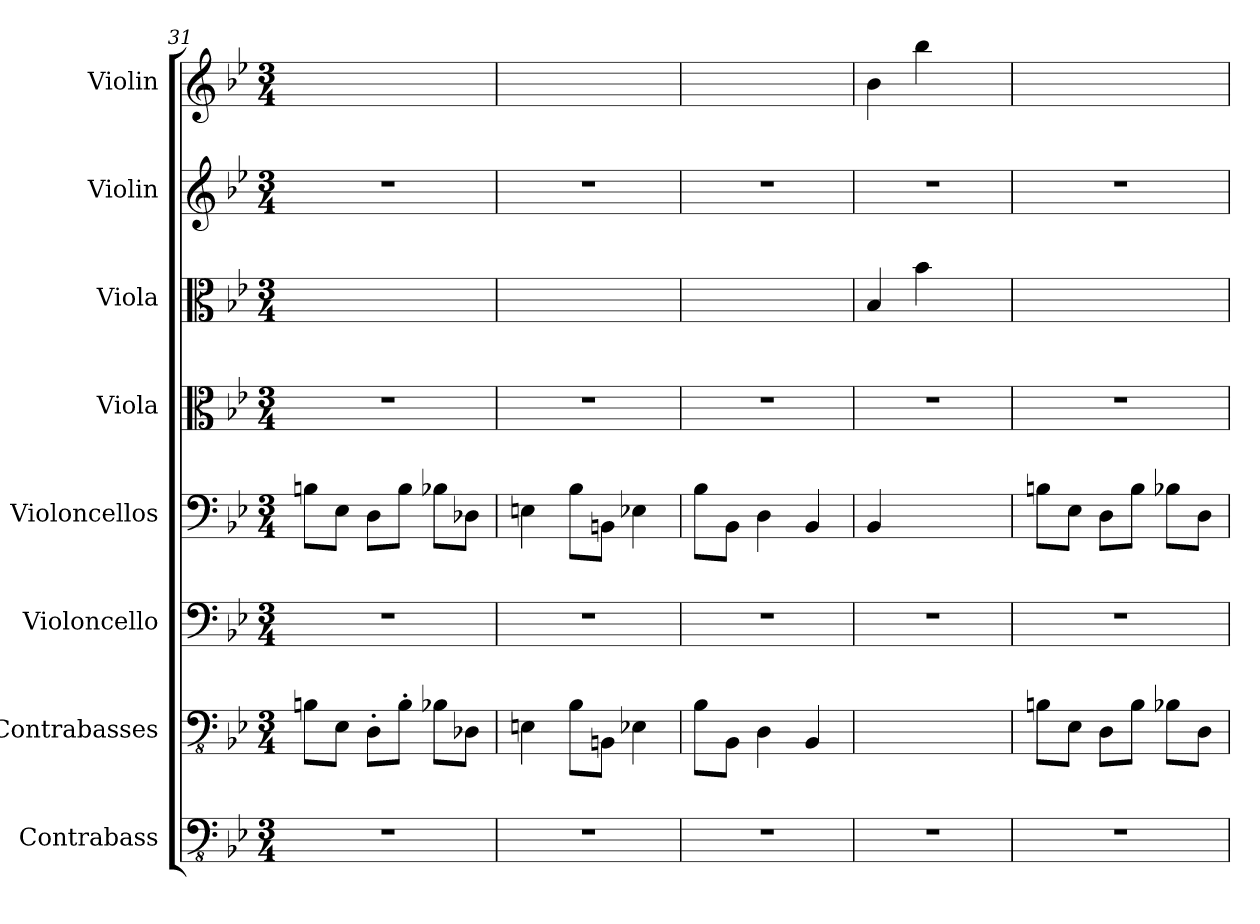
**kern	**kern	**kern	**kern	**kern	**kern	**kern	**kern
*part8	*part7	*part6	*part5	*part4	*part3	*part2	*part1
*staff8	*staff7	*staff6	*staff5	*staff4	*staff3	*staff2	*staff1
*I"Contrabass	*I"Contrabasses	*I"Violoncello	*I"Violoncellos	*I"Viola	*I"Viola	*I"Violin	*I"Violin
*I'Cb.	*I'Cbs.	*I'Vc.	*I'Vcs.	*I'Vla.	*I'Vla.	*I'Vln.	*I'Vln.
*clefFv4	*clefFv4	*clefF4	*clefF4	*clefC3	*clefC3	*clefG2	*clefG2
*ITrd7c12	*	*	*	*	*	*	*
*k[b-e-]	*k[b-e-]	*k[b-e-]	*k[b-e-]	*k[b-e-]	*k[b-e-]	*k[b-e-]	*k[b-e-]
*M3/4	*M3/4	*M3/4	*M3/4	*M3/4	*M3/4	*M3/4	*M3/4
=31	=31	=31	=31	=31	=31	=31	=31
2.r	8BBn\L	2.r	8Bn\L	2.r	2.ryy	2.r	2.ryy
.	8EE-\J	.	8E-\J	.	.	.	.
.	8DD'\L	.	8D\L	.	.	.	.
.	8BB'\J	.	8B\J	.	.	.	.
.	8BB-X\L	.	8B-X\L	.	.	.	.
.	8DD-X\J	.	8D-X\J	.	.	.	.
=32	=32	=32	=32	=32	=32	=32	=32
2.r	4EEn\	2.r	4En\	2.r	2.ryy	2.r	2.ryy
.	8BB-\L	.	8B-\L	.	.	.	.
.	8BBBn\J	.	8BBn\J	.	.	.	.
.	4EE-X\	.	4E-X\	.	.	.	.
=33	=33	=33	=33	=33	=33	=33	=33
2.r	8BB-\L	2.r	8B-\L	2.r	2.ryy	2.r	2.ryy
.	8BBB-\J	.	8BB-\J	.	.	.	.
.	4DD\	.	4D\	.	.	.	.
.	4BBB-/	.	4BB-/	.	.	.	.
=34	=34	=34	=34	=34	=34	=34	=34
2.r	2.ryy	2.r	4BB-/	2.r	4B-/	2.r	4b-\
.	.	.	4ryy	.	4b-\	.	4bb-\
.	.	.	4ryy	.	4ryy	.	4ryy
=35	=35	=35	=35	=35	=35	=35	=35
*	*	*	*	*	*	*	*MM190
2.r	8BBn\L	2.r	8Bn\L	2.r	2.ryy	2.r	2.ryy
.	8EE-\J	.	8E-\J	.	.	.	.
.	8DD\L	.	8D\L	.	.	.	.
.	8BB\J	.	8B\J	.	.	.	.
.	8BB-X\L	.	8B-X\L	.	.	.	.
.	8DD\J	.	8D\J	.	.	.	.
=	=	=	=	=	=	=	=
*-	*-	*-	*-	*-	*-	*-	*-
